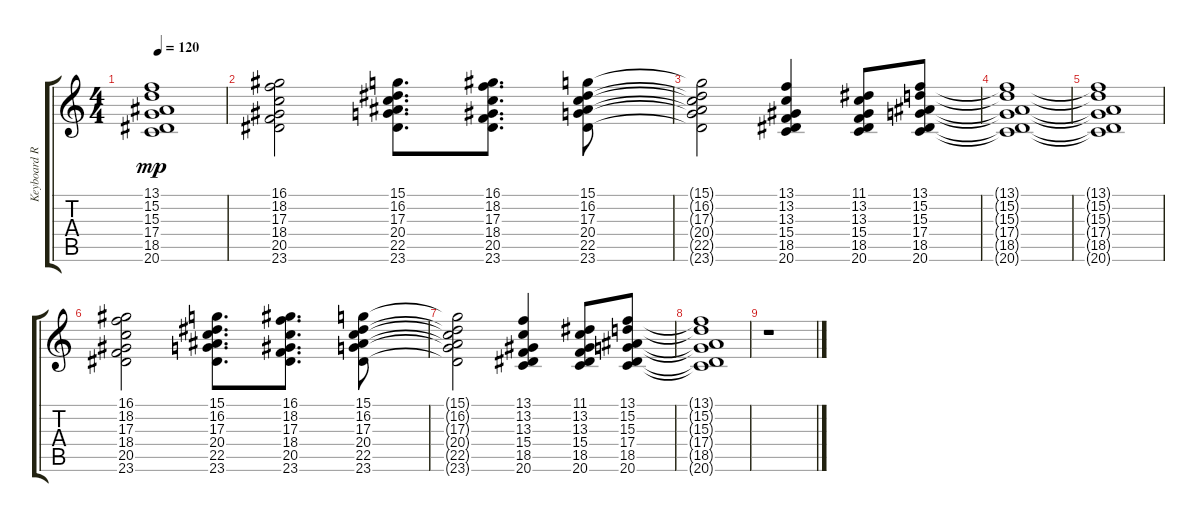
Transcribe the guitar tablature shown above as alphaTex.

\track ("Keyboard Rythm" "Keyboard R") {instrument sitar}
\staff {score tabs}
\tuning (E4 B3 G3 D3 A2 E2) {hide}
\ts (4 4)
\tempo 120
\clef g2
\ks c
(13.1{t} 15.2{t} 15.3{t} 17.4{t} 18.5{t} 20.6{t}).1{dy mp} |
(16.1 18.2 17.3 18.4 20.5 23.6).2 (15.1 16.2 17.3 20.4 22.5 23.6).8{d} (16.1 18.2 17.3 18.4 20.5 23.6).8{d} (15.1 16.2 17.3 20.4 22.5 23.6).8 |
(15.1{t} 16.2{t} 17.3{t} 20.4{t} 22.5{t} 23.6{t}).2 (13.1 13.2 13.3 15.4 18.5 20.6).4 (11.1 13.2 13.3 15.4 18.5 20.6).8 (13.1 15.2 15.3 17.4 18.5 20.6).8 |
(13.1{t} 15.2{t} 15.3{t} 17.4{t} 18.5{t} 20.6{t}).1 |
(13.1{t} 15.2{t} 15.3{t} 17.4{t} 18.5{t} 20.6{t}).1 |
(16.1 18.2 17.3 18.4 20.5 23.6).2 (15.1 16.2 17.3 20.4 22.5 23.6).8{d} (16.1 18.2 17.3 18.4 20.5 23.6).8{d} (15.1 16.2 17.3 20.4 22.5 23.6).8 |
(15.1{t} 16.2{t} 17.3{t} 20.4{t} 22.5{t} 23.6{t}).2 (13.1 13.2 13.3 15.4 18.5 20.6).4 (11.1 13.2 13.3 15.4 18.5 20.6).8 (13.1 15.2 15.3 17.4 18.5 20.6).8 |
(13.1{t} 15.2{t} 15.3{t} 17.4{t} 18.5{t} 20.6{t}).1 |
r.1
